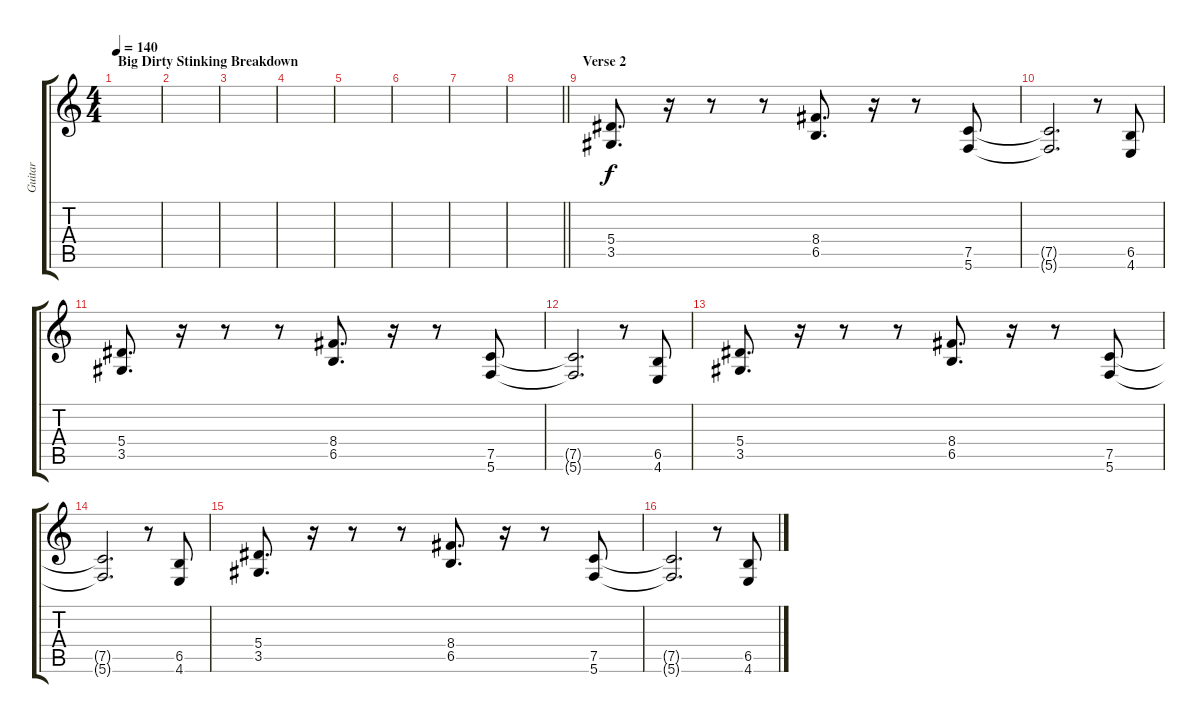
\track ("Guitar" "Guitar") {instrument distortionguitar}
\staff {score tabs}
\tuning (C4 G3 Eb3 Bb2 F2 C2) {hide}
\ts (4 4)
\section ("" "Big Dirty Stinking Breakdown")
\tempo 140
\clef g2
\ks c
|
|
|
|
|
|
|
\barLineRight lightlight
|
\section ("" "Verse 2")
(5.4 3.5).8{d} r.16 r.8 r.8 (8.4 6.5).8{d} r.16 r.8 (7.5 5.6).8 |
(7.5{t} 5.6{t}).2{d} r.8 (6.5 4.6).8 |
(5.4 3.5).8{d} r.16 r.8 r.8 (8.4 6.5).8{d} r.16 r.8 (7.5 5.6).8 |
(7.5{t} 5.6{t}).2{d} r.8 (6.5 4.6).8 |
(5.4 3.5).8{d} r.16 r.8 r.8 (8.4 6.5).8{d} r.16 r.8 (7.5 5.6).8 |
(7.5{t} 5.6{t}).2{d} r.8 (6.5 4.6).8 |
(5.4 3.5).8{d} r.16 r.8 r.8 (8.4 6.5).8{d} r.16 r.8 (7.5 5.6).8 |
(7.5{t} 5.6{t}).2{d} r.8 (6.5 4.6).8
